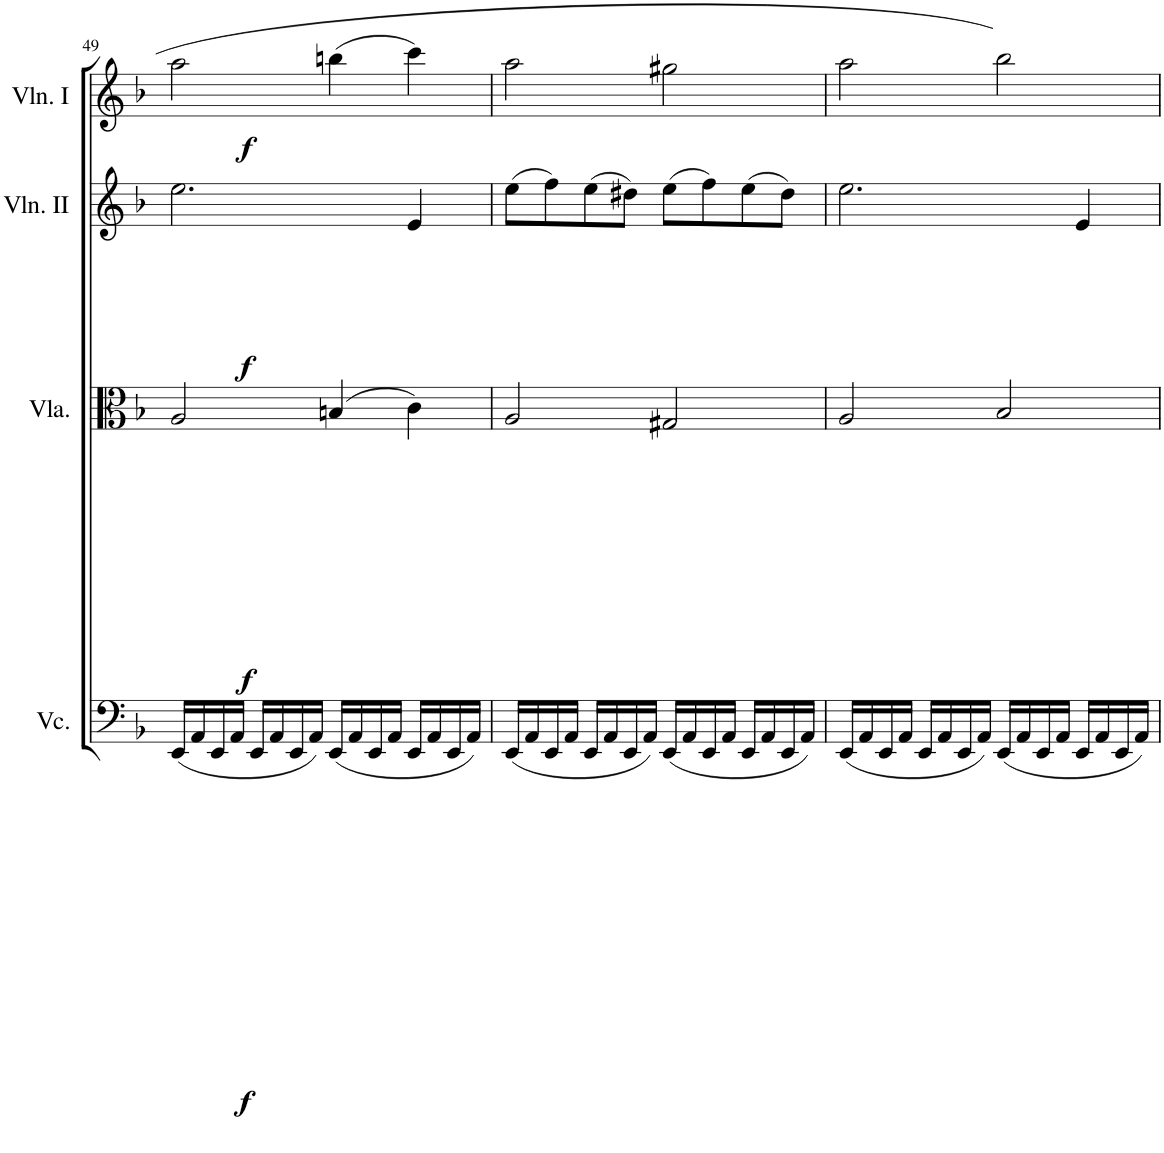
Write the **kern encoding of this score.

**kern	**dynam	**kern	**dynam	**kern	**dynam	**kern	**dynam
*part4	*part4	*part3	*part3	*part2	*part2	*part1	*part1
*staff4	*staff4	*staff3	*staff3	*staff2	*staff2	*staff1	*staff1
*I"Cello	*	*I"Viola	*	*I"Violin II	*	*I"Violin I	*
*	*	*I'Vla.	*	*I'Vln. II	*	*I'Vln. I	*
!!LO:PB:g=z
*clefF4	*	*clefC3	*	*clefG2	*	*clefG2	*
*k[b-]	*	*k[b-]	*	*k[b-]	*	*k[b-]	*
*M4/4	*	*M4/4	*	*M4/4	*	*M4/4	*
*met(c)	*	*met(c)	*	*met(c)	*	*met(c)	*
=49	=49	=49	=49	=49	=49	=49	=49
!	!LO:DY:b	!	!LO:DY:b	!	!LO:DY:b	!	!LO:DY:b
(16EE/LL	f	2A/	f	2.ee\	f	2aa\	f
16AA/	.	.	.	.	.	.	.
16EE/	.	.	.	.	.	.	.
16AA/JJ	.	.	.	.	.	.	.
16EE/LL	.	.	.	.	.	.	.
16AA/	.	.	.	.	.	.	.
16EE/	.	.	.	.	.	.	.
16AA/JJ)	.	.	.	.	.	.	.
(16EE/LL	.	(4Bn/	.	.	.	(4bbn\	.
16AA/	.	.	.	.	.	.	.
16EE/	.	.	.	.	.	.	.
16AA/JJ	.	.	.	.	.	.	.
16EE/LL	.	4c\)	.	4e/	.	4ccc\)	.
16AA/	.	.	.	.	.	.	.
16EE/	.	.	.	.	.	.	.
16AA/JJ)	.	.	.	.	.	.	.
=50	=50	=50	=50	=50	=50	=50	=50
(16EE/LL	.	2A/	.	(8ee\L	.	2aa\	.
16AA/	.	.	.	.	.	.	.
16EE/	.	.	.	8ff\)	.	.	.
16AA/JJ	.	.	.	.	.	.	.
16EE/LL	.	.	.	(8ee\	.	.	.
16AA/	.	.	.	.	.	.	.
16EE/	.	.	.	8dd#X\J)	.	.	.
16AA/JJ)	.	.	.	.	.	.	.
(16EE/LL	.	2G#X/	.	(8ee\L	.	2gg#X\	.
16AA/	.	.	.	.	.	.	.
16EE/	.	.	.	8ff\)	.	.	.
16AA/JJ	.	.	.	.	.	.	.
16EE/LL	.	.	.	(8ee\	.	.	.
16AA/	.	.	.	.	.	.	.
16EE/	.	.	.	8dd#\J)	.	.	.
16AA/JJ)	.	.	.	.	.	.	.
=51	=51	=51	=51	=51	=51	=51	=51
(16EE/LL	.	2A/	.	2.ee\	.	2aa\	.
16AA/	.	.	.	.	.	.	.
16EE/	.	.	.	.	.	.	.
16AA/JJ	.	.	.	.	.	.	.
16EE/LL	.	.	.	.	.	.	.
16AA/	.	.	.	.	.	.	.
16EE/	.	.	.	.	.	.	.
16AA/JJ)	.	.	.	.	.	.	.
(16EE/LL	.	2B-/	.	.	.	2bb-\	.
16AA/	.	.	.	.	.	.	.
16EE/	.	.	.	.	.	.	.
16AA/JJ	.	.	.	.	.	.	.
16EE/LL	.	.	.	4e/	.	.	.
16AA/	.	.	.	.	.	.	.
16EE/	.	.	.	.	.	.	.
16AA/JJ)	.	.	.	.	.	.	.
=	=	=	=	=	=	=	=
*-	*-	*-	*-	*-	*-	*-	*-
